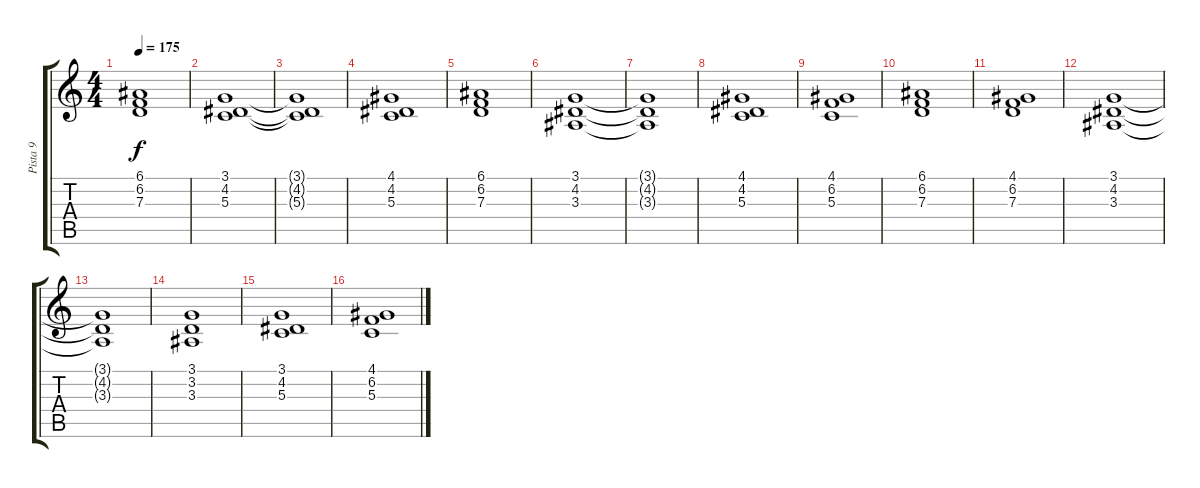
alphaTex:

\track ("Pista 9" "Pista 9") {instrument choiraahs}
\staff {score tabs}
\tuning (E4 B3 G3 D3 A2 E2) {hide}
\ts (4 4)
\tempo 175
\clef g2
\ks c
(6.1 6.2 7.3).1{dy f} |
(3.1 4.2 5.3).1 |
(3.1{t} 4.2{t} 5.3{t}).1 |
(4.1 4.2 5.3).1 |
(6.1 6.2 7.3).1 |
(3.1 4.2 3.3).1 |
(3.1{t} 4.2{t} 3.3{t}).1 |
(4.1 4.2 5.3).1 |
(4.1 6.2 5.3).1 |
(6.1 6.2 7.3).1 |
(4.1 6.2 7.3).1 |
(3.1 4.2 3.3).1 |
(3.1{t} 4.2{t} 3.3{t}).1 |
(3.1 3.2 3.3).1 |
(3.1 4.2 5.3).1 |
(4.1 6.2 5.3).1
